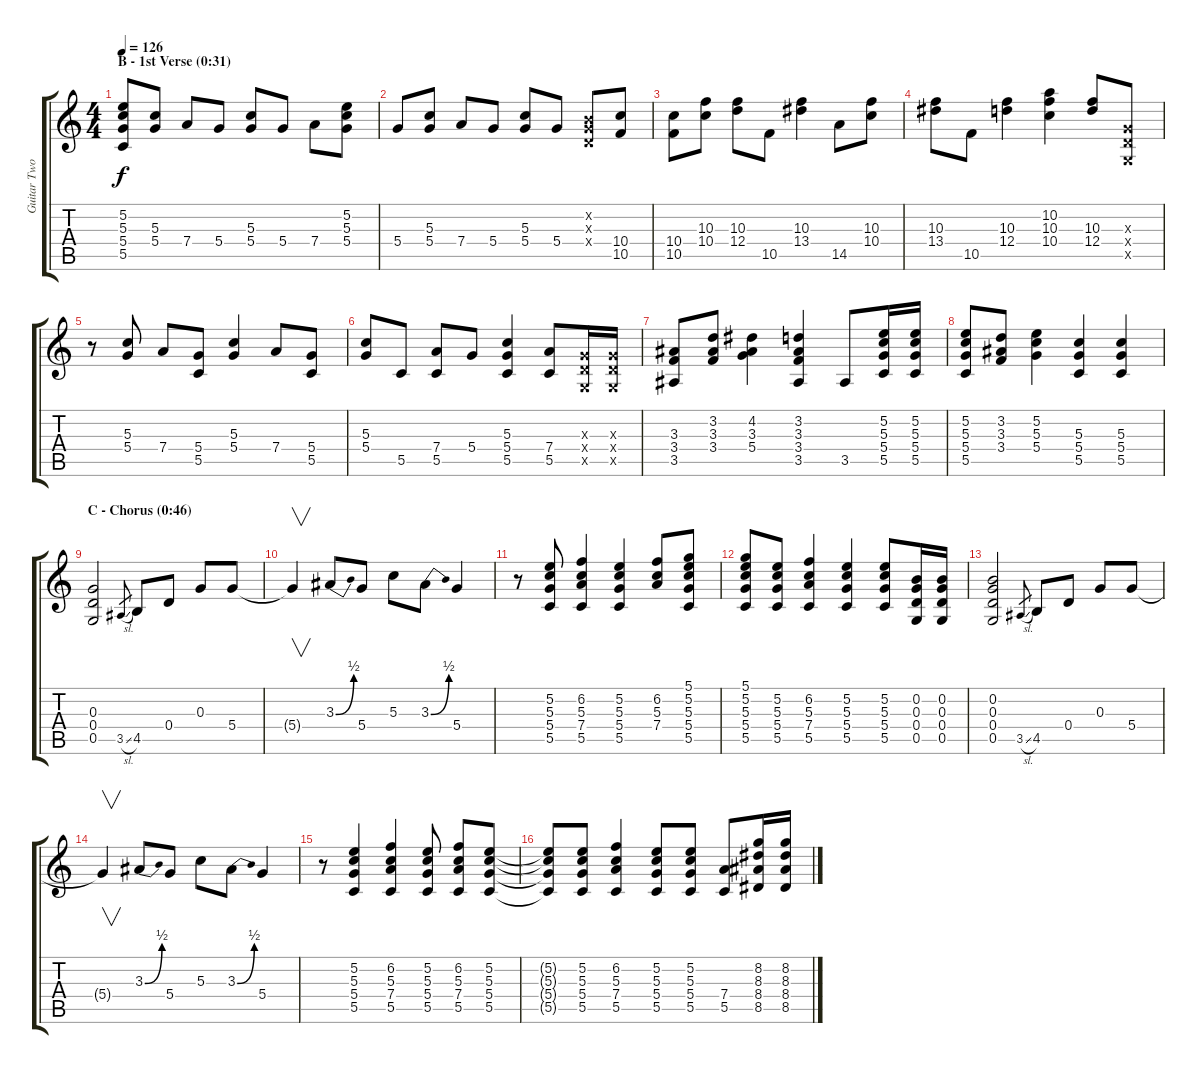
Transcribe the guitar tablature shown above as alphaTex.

\track ("Guitar Two" "Guitar Two") {instrument electricguitarclean}
\staff {score tabs}
\tuning (D4 B3 G3 D3 G2 D2) {hide}
\ts (4 4)
\section ("" "B - 1st Verse (0:31)")
\tempo 126
\clef g2
\ks c
(5.2{t} 5.3{t} 5.4{t} 5.5{t}).8{dy f} (5.3 5.4).8 7.4.8 5.4.8 (5.3 5.4).8 5.4.8 7.4.8 (5.2 5.3 5.4).8 |
5.4.8 (5.3 5.4).8 7.4.8 5.4.8 (5.3 5.4).8 5.4.8 (0.2{x} 0.3{x} 0.4{x}).8 (10.4 10.5).8 |
(10.4 10.5).8 (10.3 10.4).8 (10.3 12.4).8 10.5.8 (10.3 13.4).4 14.5.8 (10.3 10.4).8 |
(10.3 13.4).8 10.5.8 (10.3 12.4).4 (10.2 10.3 10.4).4 (10.3 12.4).8 (0.3{x} 0.4{x} 0.5{x}).8 |
r.8 (5.3 5.4).8 7.4.8 (5.4 5.5).8 (5.3 5.4).4 7.4.8 (5.4 5.5).8 |
(5.3 5.4).8 5.5.8 (7.4 5.5).8 5.4.8 (5.3 5.4 5.5).4 (7.4 5.5).8 (0.3{x} 0.4{x} 0.5{x}).16 (0.3{x} 0.4{x} 0.5{x}).16 |
(3.3 3.4 3.5).8 (3.2 3.3 3.4).8 (4.2 3.3 5.4).4 (3.2 3.3 3.4 3.5).4 3.5.8 (5.2 5.3 5.4 5.5).16 (5.2 5.3 5.4 5.5).16 |
(5.2 5.3 5.4 5.5).8 (3.2 3.3 3.4).8 (5.2 5.3 5.4).4 (5.3 5.4 5.5).4 (5.3 5.4 5.5).4 |
\section ("" "C - Chorus (0:46)")
(0.3 0.4 0.5).2 3.5{sl}.8{gr} 4.5.8 0.4.8 0.3.8 5.4.8 |
5.4{t}.4{v} 3.3{be (bend 0 0 60 2)}.8 5.4.8 5.3.8 3.3{be (bend 0 0 60 2)}.8 5.4.4 |
r.8 (5.2 5.3 5.4 5.5).8 (6.2 5.3 7.4 5.5).4 (5.2 5.3 5.4 5.5).4 (6.2 5.3 7.4).8 (5.1 5.2 5.3 5.4 5.5).8 |
(5.1 5.2 5.3 5.4 5.5).8 (5.2 5.3 5.4 5.5).8 (6.2 5.3 7.4 5.5).4 (5.2 5.3 5.4 5.5).4 (5.2 5.3 5.4 5.5).8 (0.2 0.3 0.4 0.5).16 (0.2 0.3 0.4 0.5).16 |
(0.2 0.3 0.4 0.5).2 3.5{sl}.8{gr} 4.5.8 0.4.8 0.3.8 5.4.8 |
5.4{t}.4{v} 3.3{be (bend 0 0 60 2)}.8 5.4.8 5.3.8 3.3{be (bend 0 0 60 2)}.8 5.4.4 |
r.8 (5.2 5.3 5.4 5.5).4 (6.2 5.3 7.4 5.5).4 (5.2 5.3 5.4 5.5).8 (6.2 5.3 7.4 5.5).8 (5.2 5.3 5.4 5.5).8 |
(5.2{t} 5.3{t} 5.4{t} 5.5{t}).8 (5.2 5.3 5.4 5.5).8 (6.2 5.3 7.4 5.5).4 (5.2 5.3 5.4 5.5).8 (5.2 5.3 5.4 5.5).8 (7.4 5.5).8 (8.2 8.3 8.4 8.5).16 (8.2 8.3 8.4 8.5).16
